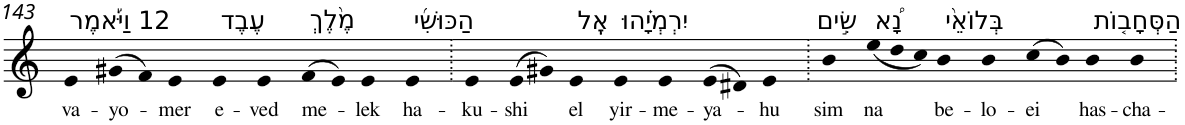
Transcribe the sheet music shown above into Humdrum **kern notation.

**kern	**text
*part1	*part1
*staff1	*staff1
*I"Piano	*
*I'Pno	*
!!LO:PB:g=z
*clefG2	*
*k[]	*
=143	=143
!LO:TX:a:t=12 וַיֹּ֡אמֶר	!
!	!LO:LY:b
4e	va-
!	!LO:LY:b
(>8g#X	-yo-
8f)	.
!	!LO:LY:b
4e	-mer
!LO:TX:a:t=עֶבֶד	!
!	!LO:LY:b
4e	e-
!	!LO:LY:b
4e	-ved
!LO:TX:a:t=מֶ֨לֶךְ	!
!	!LO:LY:b
(>8f	me-
8e)	.
!	!LO:LY:b
4e	-lek
!LO:TX:a:t=הַכּוּשִׁ֜י	!
!	!LO:LY:b
4e	ha-
=144.	=144.
!	!LO:LY:b
4e	-ku-
!	!LO:LY:b
(>8e	-shi
8g#X)	.
!LO:TX:a:t=אֶֽל	!
!	!LO:LY:b
4e	el
!LO:TX:a:t=יִרְמְיָ֗הוּ	!
!	!LO:LY:b
4e	yir-
!	!LO:LY:b
4e	-me-
!	!LO:LY:b
(>8e	-ya-
8d#X)	.
!	!LO:LY:b
4e	-hu
=145.	=145.
!LO:TX:a:t=שִׂ֣ים	!
!	!LO:LY:b
4b	sim
*Xtuplet	*
!LO:TX:a:t=נָ֠א	!
!	!LO:LY:b
(<12ee	na
12dd	.
12cc)	.
!LO:TX:a:t=בְּלוֹאֵ֨י	!
!	!LO:LY:b
4b	be-
!	!LO:LY:b
4b	-lo-
!	!LO:LY:b
(>8cc	-ei
8b)	.
!LO:TX:a:t=הַסְּחָב֤וֹת	!
!	!LO:LY:b
4b	has-
!	!LO:LY:b
4b	-cha-
=.	=.
*-	*-
